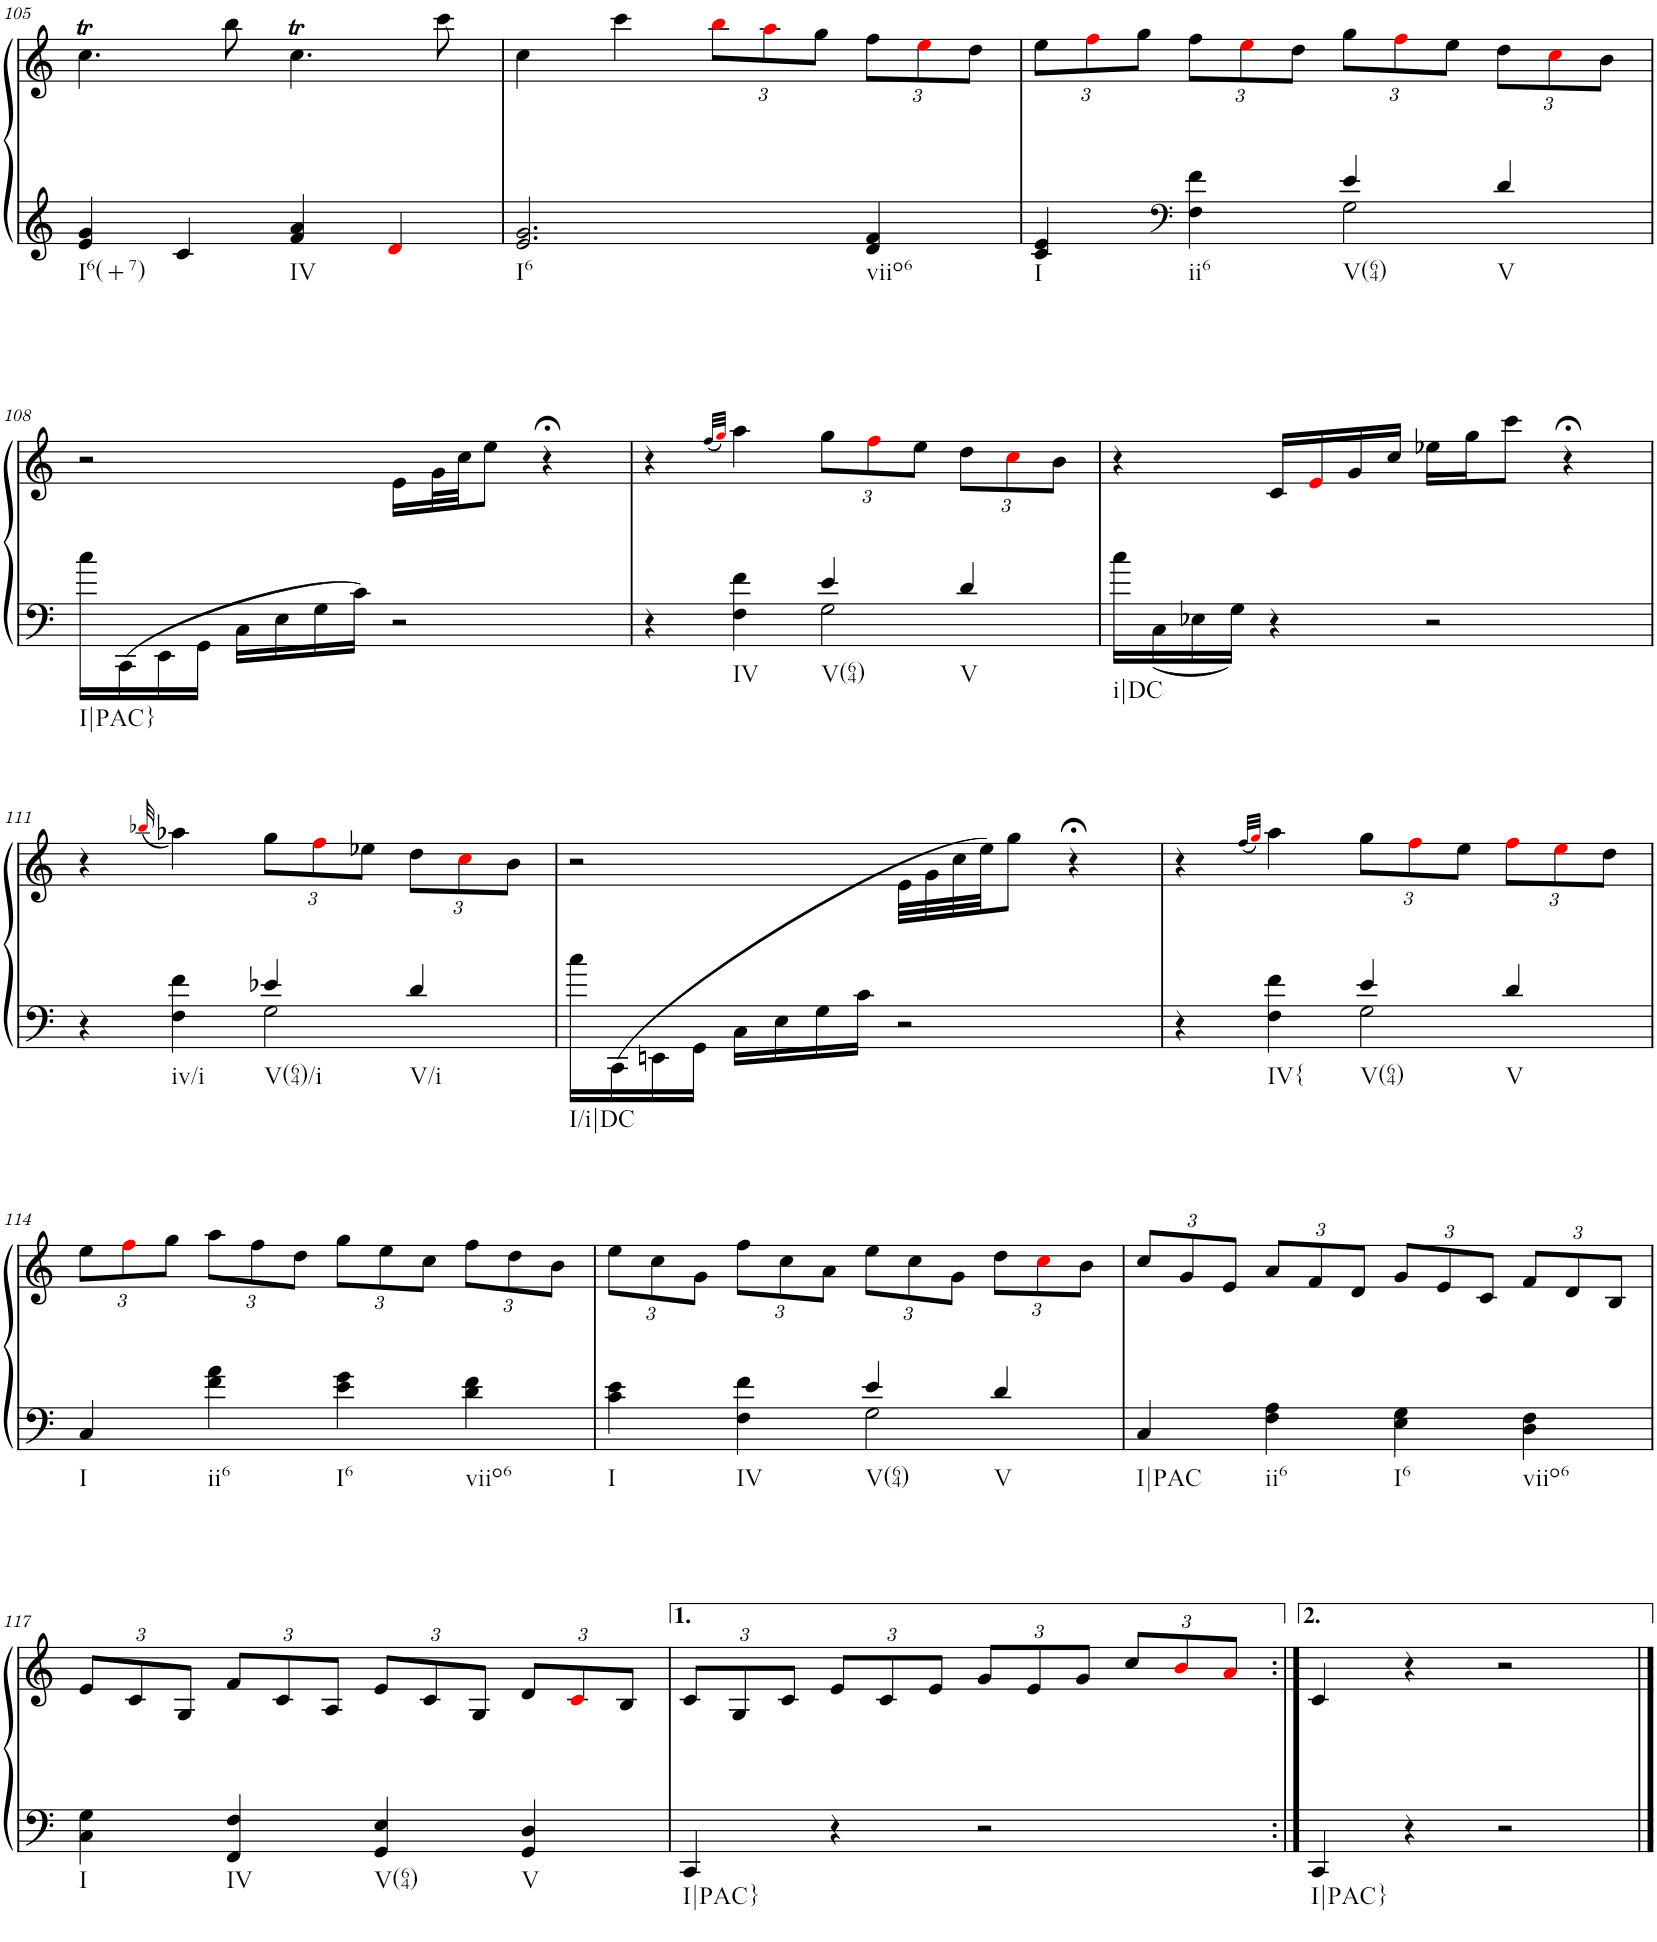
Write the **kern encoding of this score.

**kern	**kern
*part1	*part1
*staff2	*staff1
*I"Piano	*
*I'Pno.	*
!!LO:PB:g=z
*clefG2	*clefG2
*k[]	*k[]
*M2/2	*M2/2
*met(c|)	*met(c|)
=105	=105
!LO:TX:b:t=I6(+7)	!
4e/ 4g/	4.ccT\
4c/	.
.	8bb\
!LO:TX:b:t=IV	!
4f/ 4a/	4.ccT\
4di/	.
.	8ccc\
=106	=106
!LO:TX:b:t=I6	!
2.e/ 2.g/	4cc\
.	4ccc\
*	*Xbrackettup
.	12bbi\L
.	12aai\
.	12gg\J
!LO:TX:b:t=viio6	!
4d/ 4f/	12ff\L
.	12eei\
.	12dd\J
=107	=107
*^	*
!LO:TX:b:t=I	!	!
4c/ 4e/	2ryy	12ee\L
.	.	12ffi\
.	.	12gg\J
*clefF4	*	*
!LO:TX:b:t=ii6	!	!
4F\ 4f\	.	12ff\L
.	.	12eei\
.	.	12dd\J
!LO:TX:b:t=V(64)	!	!
4e/	2G\	12gg\L
.	.	12ffi\
.	.	12ee\J
!LO:TX:b:t=V	!	!
4d/	.	12dd\L
.	.	12cci\
.	.	12b\J
*v	*v	*
!!LO:LB:g=z
=108	=108
!LO:TX:b:t=I|PAC}	!
16cc\LL	2r
16CC\	.
16EE\	.
16GG\JJ	.
16C\LL	.
16E\	.
16G\	.
16c\JJ	.
2r	16e\LL
.	32g\L
.	32cc\JJ
.	8ee\J
.	4r;<
=109	=109
*^	*
4r	2ryy	4r
.	.	(32qff/LLL
.	.	32qggi/JJJ)
!LO:TX:b:t=IV	!	!
4F\ 4f\	.	4aa\
!LO:TX:b:t=V(64)	!	!
4e/	2G\	12gg\L
.	.	12ffi\
.	.	12ee\J
!LO:TX:b:t=V	!	!
4d/	.	12dd\L
.	.	12cci\
.	.	12b\J
*v	*v	*
=110	=110
!LO:TX:b:t=i|DC	!
16cc\LL	4r
16C\	.
16E-X\	.
16G\JJ	.
4r	16c/LL
.	16ei/
.	16g/
.	16cc/JJ
2r	16ee-X\LL
.	16gg\J
.	8ccc\J
.	4r;<
!!LO:LB:g=z
=111	=111
*^	*
4r	2ryy	4r
.	.	(32qbb-Xi/
!LO:TX:b:t=iv/i	!	!
4F\ 4f\	.	4aa-X\)
!LO:TX:b:t=V(64)/i	!	!
4e-X/	2G\	12gg\L
.	.	12ffi\
.	.	12ee-X\J
!LO:TX:b:t=V/i	!	!
4d/	.	12dd\L
.	.	12cci\
.	.	12b\J
*v	*v	*
=112	=112
!LO:TX:b:t=I/i|DC	!
16cc\LL	2r
(16CC\	.
16EEn\	.
16GG\JJ	.
16C\LL	.
16E\	.
16G\	.
16c\JJ	.
2r	32e\LLL
.	32g\
.	32cc\
.	(32ee\JJ
.	8gg\J
.	4r;<
=113	=113
*^	*
4r	2ryy	4r
.	.	32qff/LLL
.	.	32qggi/JJJ)
!LO:TX:b:t=IV{	!	!
4F\ 4f\	.	4aa\
!LO:TX:b:t=V(64)	!	!
4e/	2G\	12gg\L
.	.	12ffi\
.	.	12ee\J
!LO:TX:b:t=V	!	!
4d/	.	12ffi\L
.	.	12eei\
.	.	12dd\J
*v	*v	*
!!LO:LB:g=z
=114	=114
!LO:TX:b:t=I	!
4C/	12ee\L
.	12ffi\
.	12gg\J
!LO:TX:b:t=ii6	!
4f\ 4a\	12aa\L
.	12ff\
.	12dd\J
!LO:TX:b:t=I6	!
4e\ 4g\	12gg\L
.	12ee\
.	12cc\J
!LO:TX:b:t=viio6	!
4d\ 4f\	12ff\L
.	12dd\
.	12b\J
=115	=115
*^	*
!LO:TX:b:t=I	!	!
4c\ 4e\	2ryy	12ee\L
.	.	12cc\
.	.	12g\J
!LO:TX:b:t=IV	!	!
4F\ 4f\	.	12ff\L
.	.	12cc\
.	.	12a\J
!LO:TX:b:t=V(64)	!	!
4e/	2G\	12ee\L
.	.	12cc\
.	.	12g\J
!LO:TX:b:t=V	!	!
4d/	.	12dd\L
.	.	12cci\
.	.	12b\J
*v	*v	*
=116	=116
!LO:TX:b:t=I|PAC	!
4C/	12cc/L
.	12g/
.	12e/J
!LO:TX:b:t=ii6	!
4F\ 4A\	12a/L
.	12f/
.	12d/J
!LO:TX:b:t=I6	!
4E\ 4G\	12g/L
.	12e/
.	12c/J
!LO:TX:b:t=viio6	!
4D\ 4F\	12f/L
.	12d/
.	12B/J
!!LO:LB:g=z
=117	=117
!LO:TX:b:t=I	!
4C\ 4G\	12e/L
.	12c/
.	12G/J
!LO:TX:b:t=IV	!
4FF/ 4F/	12f/L
.	12c/
.	12A/J
!LO:TX:b:t=V(64)	!
4GG/ 4E/	12e/L
.	12c/
.	12G/J
!LO:TX:b:t=V	!
4GG/ 4D/	12d/L
.	12ci/
.	12B/J
=118	=118
!LO:TX:b:t=I|PAC}	!
4CC/	12c/L
.	12G/
.	12c/J
4r	12e/L
.	12c/
.	12e/J
2r	12g/L
.	12e/
.	12g/J
.	12cc/L
.	12bi/
.	12ai/J
=118X1:|!	=118X1:|!
!LO:TX:b:t=I|PAC}	!
4CC/	4c/
4r	4r
2r	2r
==	==
*-	*-
